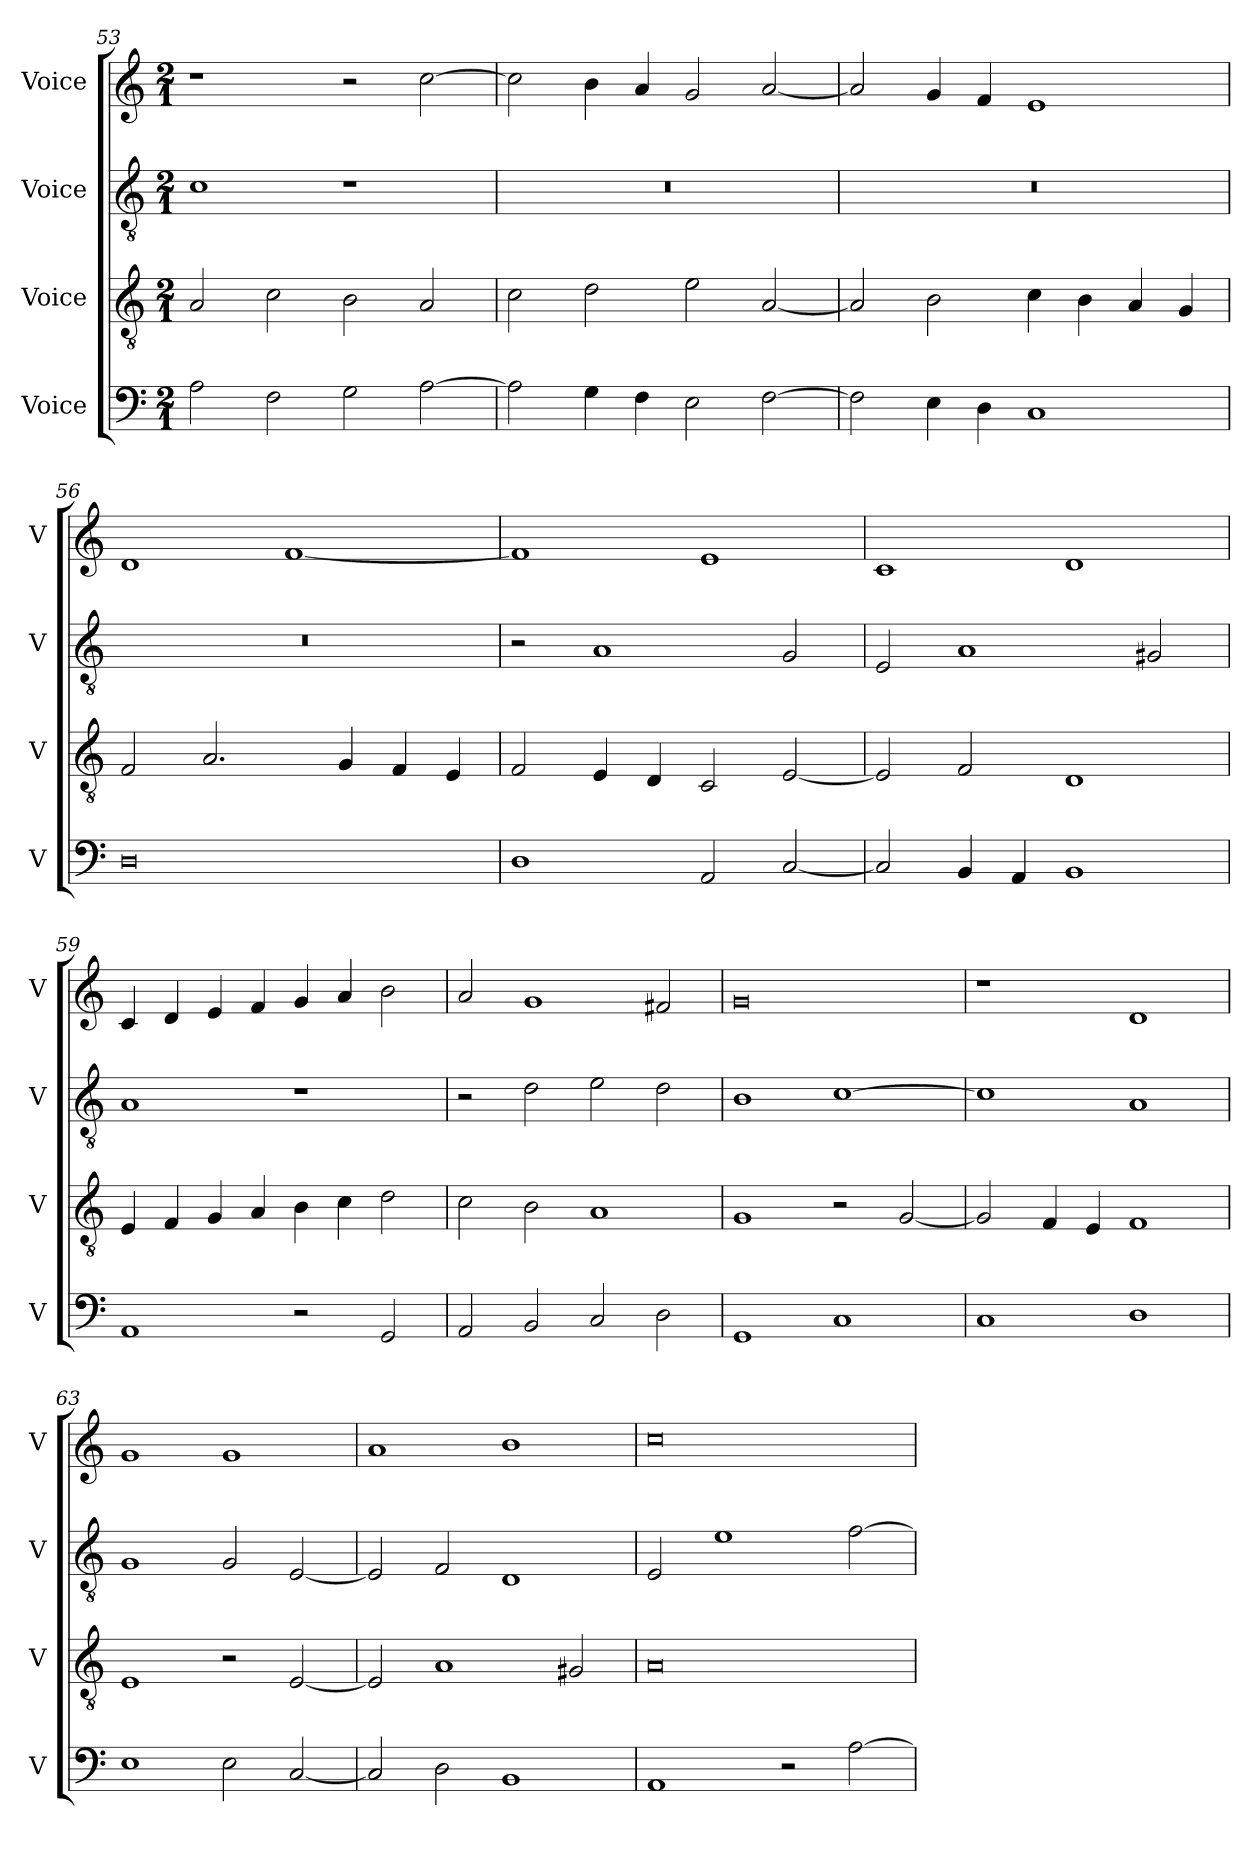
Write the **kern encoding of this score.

**kern	**kern	**kern	**kern
*part4	*part3	*part2	*part1
*staff4	*staff3	*staff2	*staff1
*I"Voice	*I"Voice	*I"Voice	*I"Voice
*I'V	*I'V	*I'V	*I'V
*clefF4	*clefGv2	*clefGv2	*clefG2
*k[]	*k[]	*k[]	*k[]
*M2/1	*M2/1	*M2/1	*M2/1
=53	=53	=53	=53
2A\	2A/	1c	1r
2F\	2c\	.	.
2G\	2B\	1r	2r
[2A\	2A/	.	[2cc\
!!LO:LB:g=z
=54	=54	=54	=54
2A\]	2c\	0r	2cc\]
4G\	2d\	.	4b\
4F\	.	.	4a/
2E\	2e\	.	2g/
[2F\	[2A/	.	[2a/
=55	=55	=55	=55
2F\]	2A/]	0r	2a/]
4E\	2B\	.	4g/
4D\	.	.	4f/
1C	4c\	.	1e
.	4B\	.	.
.	4A/	.	.
.	4G/	.	.
=56	=56	=56	=56
0D	2F/	0r	1d
.	2.A/	.	.
.	.	.	[1f
.	4G/	.	.
.	4F/	.	.
.	4E/	.	.
!!LO:LB:g=z
=57	=57	=57	=57
1D	2F/	2r	1f]
.	4E/	1A	.
.	4D/	.	.
2AA/	2C/	.	1e
[2C/	[2E/	2G/	.
=58	=58	=58	=58
2C/]	2E/]	2E/	1c
4BB/	2F/	1A	.
4AA/	.	.	.
1BB	1D	.	1d
.	.	2G#X/	.
=59	=59	=59	=59
1AA	4E/	1A	4c/
.	4F/	.	4d/
.	4G/	.	4e/
.	4A/	.	4f/
2r	4B\	1r	4g/
.	4c\	.	4a/
2GG/	2d\	.	2b\
!!LO:LB:g=z
=60	=60	=60	=60
2AA/	2c\	2r	2a/
2BB/	2B\	2d\	1g
2C/	1A	2e\	.
2D\	.	2d\	2f#X/
=61	=61	=61	=61
1GG	1G	1B	0g
1C	2r	[1c	.
.	[2G/	.	.
=62	=62	=62	=62
1C	2G/]	1c]	1r
.	4F/	.	.
.	4E/	.	.
1D	1F	1A	1d
=63	=63	=63	=63
1E	1E	1G	1g
2E\	2r	2G/	1g
[2C/	[2E/	[2E/	.
!!LO:PB:g=z
=64	=64	=64	=64
2C/]	2E/]	2E/]	1a
2D\	1A	2F/	.
1BB	.	1D	1b
.	2G#X/	.	.
=65	=65	=65	=65
1AA	0A	2E/	0cc
.	.	1e	.
2r	.	.	.
[2A\	.	[2f\	.
=	=	=	=
*-	*-	*-	*-
